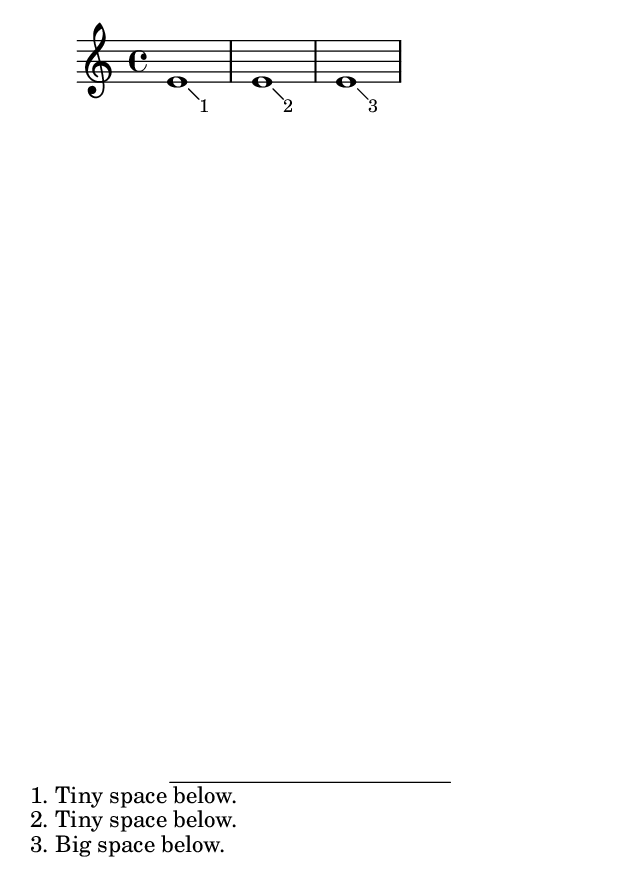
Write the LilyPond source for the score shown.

\version "2.15.39"
\header {
  texidoc = "The padding between a footnote and the footer can be tweaked."
}

#(set-default-paper-size "a6")

\book {

  \relative c' {
    \footnote
                  \markup { \tiny 1 }
                  #'(1 . -1) #'NoteHead
                  \markup { 1. Tiny space below. } \default
    e1

    \footnote
                  \markup { \tiny 2 }
                  #'(1 . -1) #'NoteHead
                  \markup { 2. Tiny space below. } \default
    e1

    \footnote
                  \markup { \tiny 3 }
                  #'(1 . -1) #'NoteHead
                  \markup { 3. Big space below. } \default
    e1
}}
